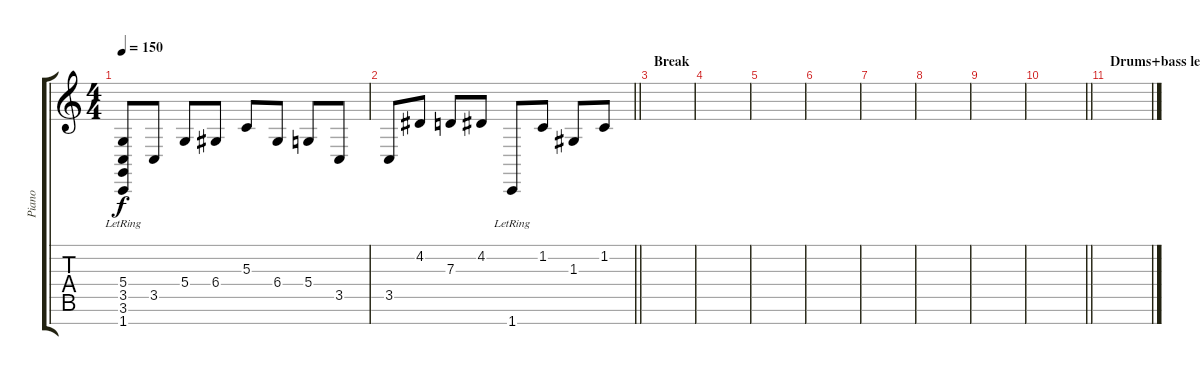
\track ("Piano" "Piano") {instrument brightacousticpiano}
\staff {score tabs}
\tuning (E4 B3 G3 D3 A2 E2 B1) {hide}
\ts (4 4)
\tempo 150
\clef g2
\ks c
(5.4{lr} 3.5{lr} 3.6{lr} 1.7{lr}).8{dy f} 3.5.8 5.4.8 6.4.8 5.3.8 6.4.8 5.4.8 3.5.8 |
\barLineRight lightlight
3.5.8 4.2.8 7.3.8 4.2.8 1.7{lr}.8 1.2.8 1.3.8 1.2.8 |
\section ("" "Break")
|
|
|
|
|
|
|
\barLineRight lightlight
|
\section ("" "Drums+bass lead")
